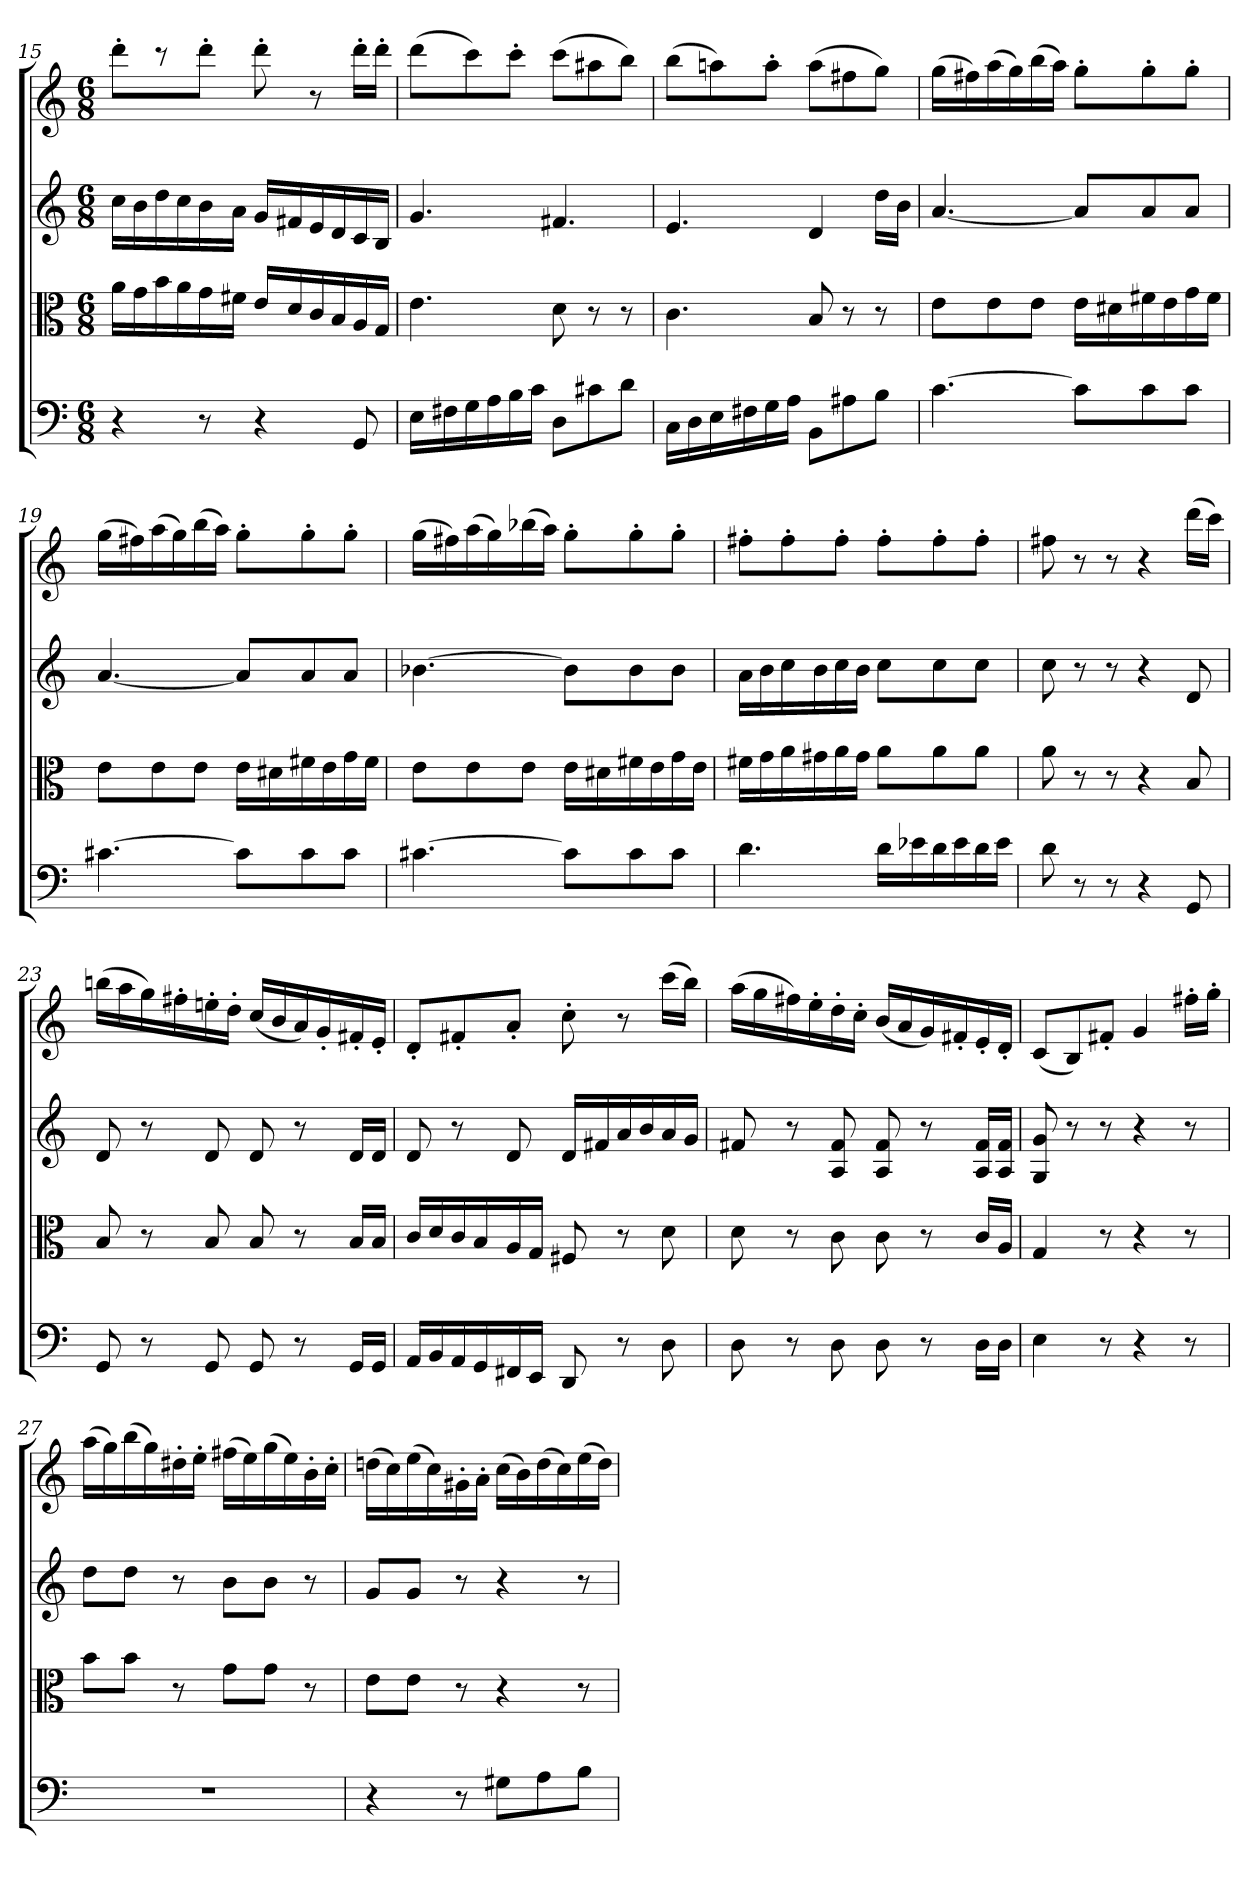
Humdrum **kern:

**kern	**kern	**kern	**kern
*part4	*part3	*part2	*part1
*staff4	*staff3	*staff2	*staff1
*clefF4	*clefC3	*clefG2	*clefG2
*k[]	*k[]	*k[]	*k[]
*C:	*C:	*C:	*C:
*M6/8	*M6/8	*M6/8	*M6/8
=15	=15	=15	=15
4r	16a\LL	16cc\LL	8ddd'\L
.	16g\	16b\	.
.	16b\	16dd\	8r
.	16a\	16cc\	.
8r	16g\	16b\	8ddd'\J
.	16f#X\JJ	16a\JJ	.
4r	16e/LL	16g/LL	8ddd'\
.	16d/	16f#X/	.
.	16c/	16e/	8r
.	16B/	16d/	.
8GG/	16A/	16c/	16ddd'\LL
.	16G/JJ	16B/JJ	16ddd'\JJ
=16	=16	=16	=16
16E\LL	4.e\	4.g/	(8ddd\L
16F#X\	.	.	.
16G\	.	.	8ccc\)
16A\	.	.	.
16B\	.	.	8ccc'\J
16c\JJ	.	.	.
8D\L	8d\	4.f#X/	(8ccc\L
8c#X\	8r	.	8aa#X\
8d\J	8r	.	8bb\J)
=17	=17	=17	=17
16C\LL	4.c\	4.e/	(8bb\L
16D\	.	.	.
16E\	.	.	8aan\)
16F#X\	.	.	.
16G\	.	.	8aa'\J
16A\JJ	.	.	.
8BB\L	8B/	4d/	(8aa\L
8A#X\	8r	.	8ff#X\
8B\J	8r	16dd\LL	8gg\J)
.	.	16b\JJ	.
=18	=18	=18	=18
[4.c\	8e\L	[4.a/	(16gg\LL
.	.	.	16ff#X\)
.	8e\	.	(16aa\
.	.	.	16gg\)
.	8e\J	.	(16bb\
.	.	.	16aa\JJ)
8c\L]	16e\LL	8a/L]	8gg'\L
.	16d#X\	.	.
8c\	16f#X\	8a/	8gg'\
.	16e\	.	.
8c\J	16g\	8a/J	8gg'\J
.	16f#\JJ	.	.
=19	=19	=19	=19
[4.c#X\	8e\L	[4.a/	(16gg\LL
.	.	.	16ff#X\)
.	8e\	.	(16aa\
.	.	.	16gg\)
.	8e\J	.	(16bb\
.	.	.	16aa\JJ)
8c#\L]	16e\LL	8a/L]	8gg'\L
.	16d#X\	.	.
8c#\	16f#X\	8a/	8gg'\
.	16e\	.	.
8c#\J	16g\	8a/J	8gg'\J
.	16f#\JJ	.	.
=20	=20	=20	=20
[4.c#X\	8e\L	[4.b-X\	(16gg\LL
.	.	.	16ff#X\)
.	8e\	.	(16aa\
.	.	.	16gg\)
.	8e\J	.	(16bb-X\
.	.	.	16aa\JJ)
8c#\L]	16e\LL	8b-\L]	8gg'\L
.	16d#X\	.	.
8c#\	16f#X\	8b-\	8gg'\
.	16e\	.	.
8c#\J	16g\	8b-\J	8gg'\J
.	16e\JJ	.	.
=21	=21	=21	=21
4.d\	16f#X\LL	16a\LL	8ff#X'\L
.	16g\	16b\	.
.	16a\	16cc\	8ff#'\
.	16g#X\	16b\	.
.	16a\	16cc\	8ff#'\J
.	16g#\JJ	16b\JJ	.
16d\LL	8a\L	8cc\L	8ff#'\L
16e-X\	.	.	.
16d\	8a\	8cc\	8ff#'\
16e-\	.	.	.
16d\	8a\J	8cc\J	8ff#'\J
16e-\JJ	.	.	.
=22	=22	=22	=22
8d\	8a\	8cc\	8ff#X\
8r	8r	8r	8r
8r	8r	8r	8r
4r	4r	4r	4r
8GG/	8B/	8d/	(16ddd\LL
.	.	.	16ccc\JJ)
=23	=23	=23	=23
8GG/	8B/	8d/	(16bbn\LL
.	.	.	16aa\
8r	8r	8r	16gg\)
.	.	.	16ff#X'\
8GG/	8B/	8d/	16een'\
.	.	.	16dd'\JJ
8GG/	8B/	8d/	(16cc/LL
.	.	.	16b/
8r	8r	8r	16a/)
.	.	.	16g'/
16GG/LL	16B/LL	16d/LL	16f#X'/
16GG/JJ	16B/JJ	16d/JJ	16e'/JJ
=24	=24	=24	=24
16AA/LL	16c/LL	8d/	8d'/L
16BB/	16d/	.	.
16AA/	16c/	8r	8f#X'/
16GG/	16B/	.	.
16FF#X/	16A/	8d/	8a'/J
16EE/JJ	16G/JJ	.	.
8DD/	8F#X/	16d/LL	8cc'\
.	.	16f#X/	.
8r	8r	16a/	8r
.	.	16b/	.
8D\	8d\	16a/	(16ccc\LL
.	.	16g/JJ	16bb\JJ)
=25	=25	=25	=25
8D\	8d\	8f#X/	(16aa\LL
.	.	.	16gg\
8r	8r	8r	16ff#X\)
.	.	.	16ee'\
8D\	8c\	8A/ 8f#/	16dd'\
.	.	.	16cc'\JJ
8D\	8c\	8A/ 8f#/	(16b/LL
.	.	.	16a/
8r	8r	8r	16g/)
.	.	.	16f#X'/
16D\LL	16c/LL	16A/ 16f#/LL	16e'/
16D\JJ	16A/JJ	16A/ 16f#/JJ	16d'/JJ
=26	=26	=26	=26
4E\	4G/	8G/ 8g/	(8c/L
.	.	8r	8B/)
8r	8r	8r	8f#X'/J
4r	4r	4r	4g/
8r	8r	8r	16ff#X'\LL
.	.	.	16gg'\JJ
=27	=27	=27	=27
2.r	8b\L	8dd\L	(16aa\LL
.	.	.	16gg\)
.	8b\J	8dd\J	(16bb\
.	.	.	16gg\)
.	8r	8r	16dd#X'\
.	.	.	16ee'\JJ
.	8g\L	8b\L	(16ff#X\LL
.	.	.	16ee\)
.	8g\J	8b\J	(16gg\
.	.	.	16ee\)
.	8r	8r	16b'\
.	.	.	16cc'\JJ
=28	=28	=28	=28
4r	8e\L	8g/L	(16ddn\LL
.	.	.	16cc\)
.	8e\J	8g/J	(16ee\
.	.	.	16cc\)
8r	8r	8r	16g#X'\
.	.	.	16a'\JJ
8G#X\L	4r	4r	(16cc\LL
.	.	.	16b\)
8A\	.	.	(16dd\
.	.	.	16cc\)
8B\J	8r	8r	(16ee\
.	.	.	16dd\JJ)
=	=	=	=
*-	*-	*-	*-
